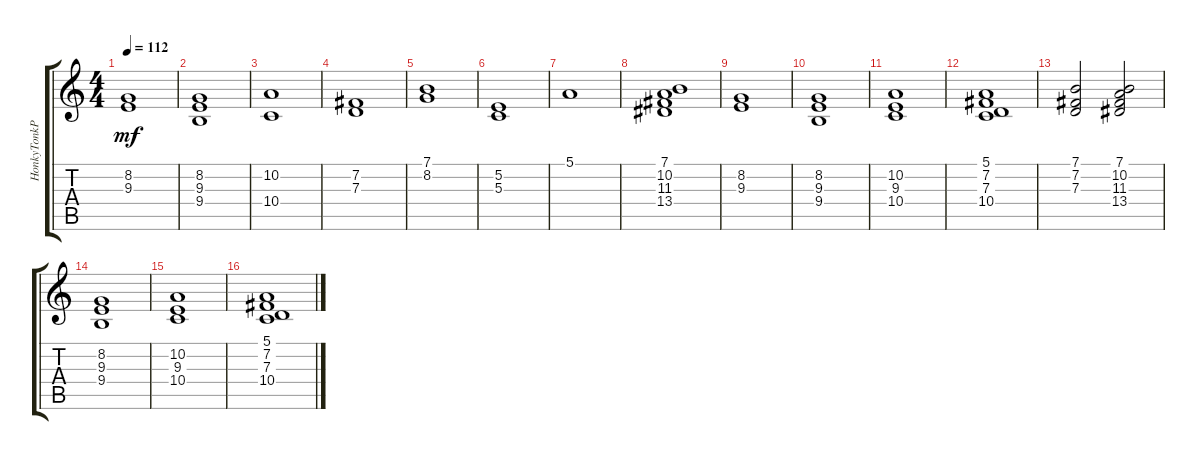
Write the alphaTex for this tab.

\track ("HonkyTonkPno" "HonkyTonkP") {instrument pad8sweep}
\staff {score tabs}
\tuning (E4 B3 G3 D3 A2 E2) {hide}
\ts (4 4)
\tempo 112
\clef g2
\ks c
(8.2 9.3).1{dy mf} |
(8.2 9.3 9.4).1 |
(10.2 10.4).1 |
(7.2 7.3).1 |
(7.1 8.2).1 |
(5.2 5.3).1 |
5.1.1 |
(7.1 10.2 11.3 13.4).1 |
(8.2 9.3).1 |
(8.2 9.3 9.4).1 |
(10.2 9.3 10.4).1 |
(5.1 7.2 7.3 10.4).1 |
(7.1 7.2 7.3).2 (7.1 10.2 11.3 13.4).2 |
(8.2 9.3 9.4).1 |
(10.2 9.3 10.4).1 |
(5.1 7.2 7.3 10.4).1
